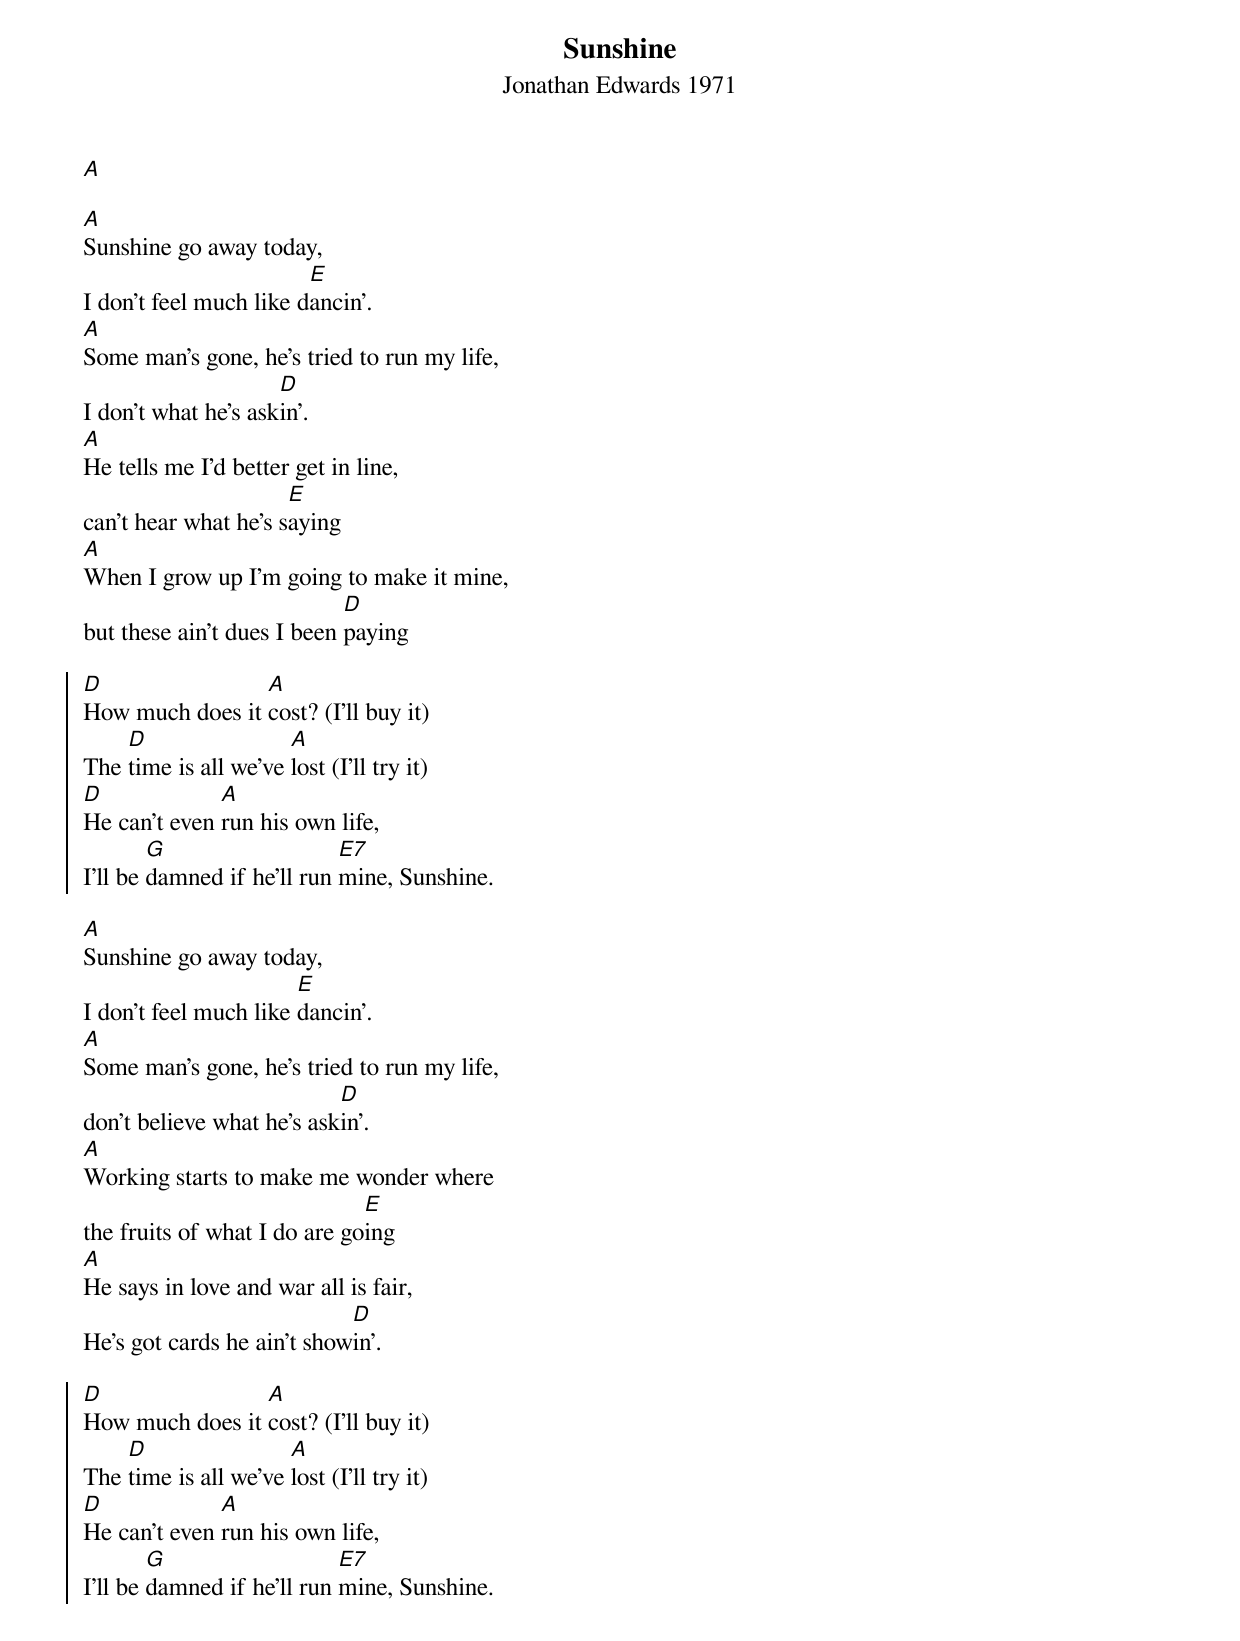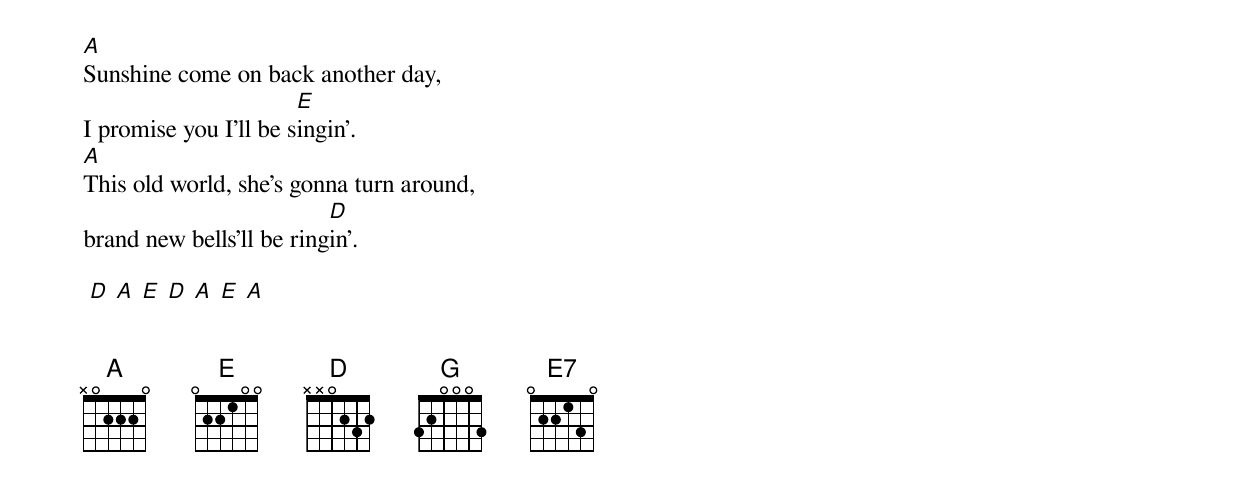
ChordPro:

{title: Sunshine}
{subtitle: Jonathan Edwards 1971}
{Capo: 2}

[A]

[A]Sunshine go away today,
I don't feel much like d[E]ancin'.
[A]Some man's gone, he's tried to run my life,
I don't what he's ask[D]in'.
[A]He tells me I'd better get in line,
can't hear what he's s[E]aying
[A]When I grow up I'm going to make it mine,
but these ain't dues I been [D]paying

{soc}
[D]How much does it [A]cost? (I’ll buy it)
The [D]time is all we’ve [A]lost (I’ll try it)
[D]He can’t even [A]run his own life,
I’ll be [G]damned if he’ll run [E7]mine, Sunshine.
{eoc}

[A]Sunshine go away today,
I don't feel much like [E]dancin'.
[A]Some man's gone, he's tried to run my life,
don't believe what he's ask[D]in'.
[A]Working starts to make me wonder where
the fruits of what I do are go[E]ing
[A]He says in love and war all is fair,
He's got cards he ain't show[D]in'.

{soc}
[D]How much does it [A]cost? (I’ll buy it)
The [D]time is all we’ve [A]lost (I’ll try it)
[D]He can’t even [A]run his own life,
I’ll be [G]damned if he’ll run [E7]mine, Sunshine.
{eoc}

[A]Sunshine come on back another day,
I promise you I'll be s[E]ingin'.
[A]This old world, she's gonna turn around,
brand new bells'll be ring[D]in'.

 [D] [A] [E] [D] [A] [E] [A]

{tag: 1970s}
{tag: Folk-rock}

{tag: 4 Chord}
